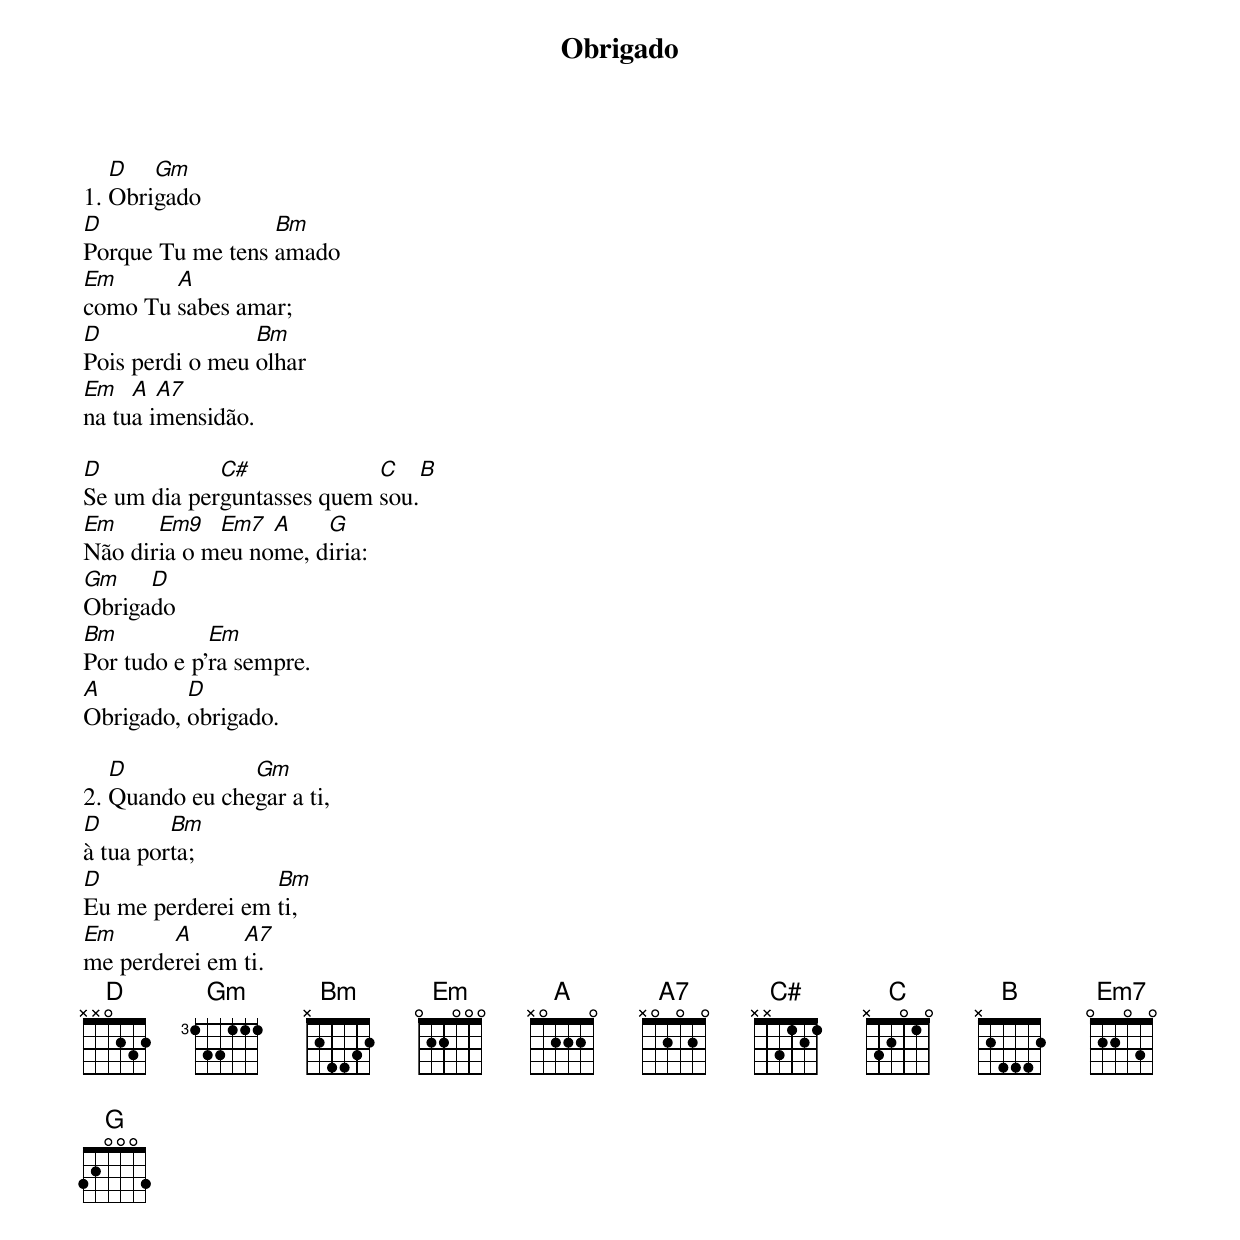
Obrigado

   D   Gm
1. Obrigado
D                 Bm
Porque Tu me tens amado
Em      A
como Tu sabes amar;
D                Bm
Pois perdi o meu olhar
Em   A  A7
na tua imensidão.

D            C#             C    B
Se um dia perguntasses quem sou.
Em     Em9   Em7  A    G
Não diria o meu nome, diria:
Gm    D
Obrigado
Bm           Em
Por tudo e p'ra sempre.
A         D
Obrigado, obrigado.

   D            Gm
2. Quando eu chegar a ti,
D        Bm
à tua porta;
D                 Bm
Eu me perderei em ti,
Em      A      A7
me perderei em ti.
